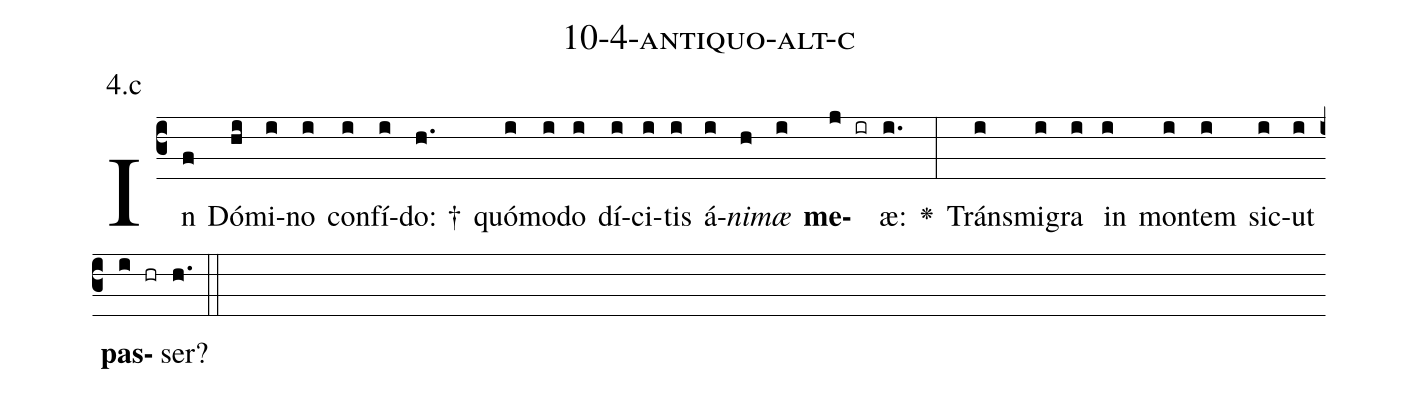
name: 10-4-antiquo-alt-c;
annotation: 4.c;
%%
(c3)In(f) Dó(hi)mi(i)no(i) con(i)fí(i)do: †(h.) quó(i)mo(i)do(i) dí(i)ci(i)tis(i) á(i)<i>ni</i>(h)<i>mæ</i>(i) <b>me</b>(j ir)æ:(i.) <v>\greheightstar</v>(:) Tráns(i)mi(i)gra(i) in(i) mon(i)tem(i) sic(i)ut(i) <b>pas</b>(i hr)ser?(h.) (::)


%E(i) u(i) o(i) u(i) a(i) e.(h.) (::)
